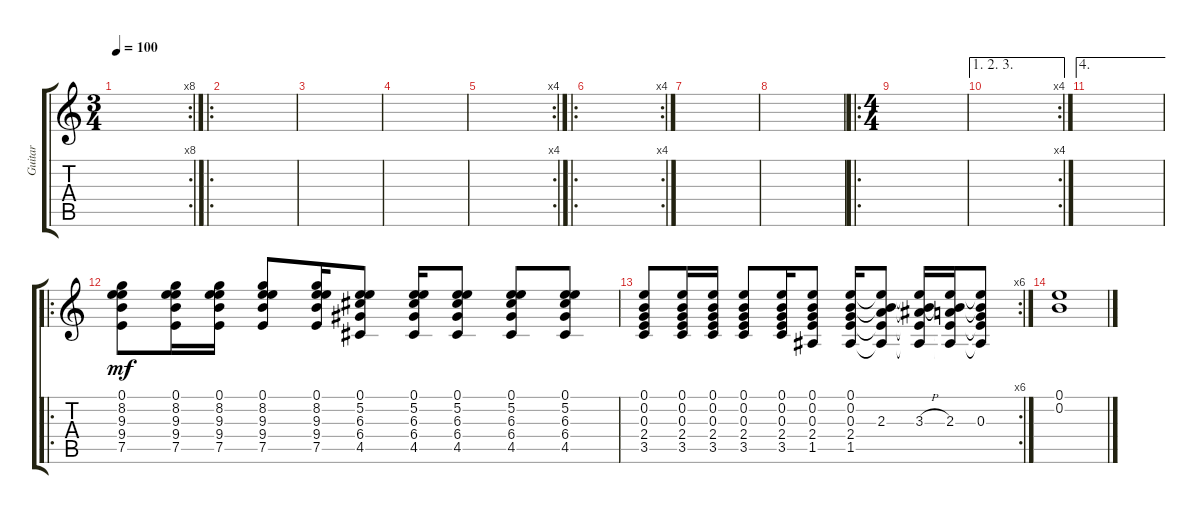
\track ("Guitar" "Guitar") {instrument distortionguitar}
\staff {score tabs}
\tuning (E4 B3 G3 D3 A2 E2) {hide}
\rc 8
\ts (3 4)
\tempo 100
\clef g2
\ks c
|
\ro
|
|
|
\rc 4
|
\ro
\rc 4
|
|
|
\ro
\ts (4 4)
|
\ae (1 2 3)
\rc 4
|
\ae 4
|
\ro
(0.1 8.2 9.3 9.4 7.5).8{dy mf} (0.1 8.2 9.3 9.4 7.5).16 (0.1 8.2 9.3 9.4 7.5).16 (0.1 8.2 9.3 9.4 7.5).8 (0.1 8.2 9.3 9.4 7.5).16 (0.1 5.2 6.3 6.4 4.5).8 (0.1 5.2 6.3 6.4 4.5).16 (0.1 5.2 6.3 6.4 4.5).8 (0.1 5.2 6.3 6.4 4.5).8 (0.1 5.2 6.3 6.4 4.5).8 |
\rc 6
(0.1 0.2 0.3 2.4 3.5).8 (0.1 0.2 0.3 2.4 3.5).16 (0.1 0.2 0.3 2.4 3.5).16 (0.1 0.2 0.3 2.4 3.5).8 (0.1 0.2 0.3 2.4 3.5).16 (0.1 0.2 0.3 2.4 1.5).8 (0.1 0.2 0.3 2.4 1.5).16 (0.1{t} 0.2{t} 2.3 2.4{t} 1.5{t}).8 (0.1{t} 0.2{t} 3.3{h} 2.4{t} 1.5{t}).16 (0.1{t} 0.2{t} 2.3 2.4{t} 1.5{t}).16 (0.1{t} 0.2{t} 0.3 2.4{t} 1.5{t}).8 |
(0.1 0.2).1
